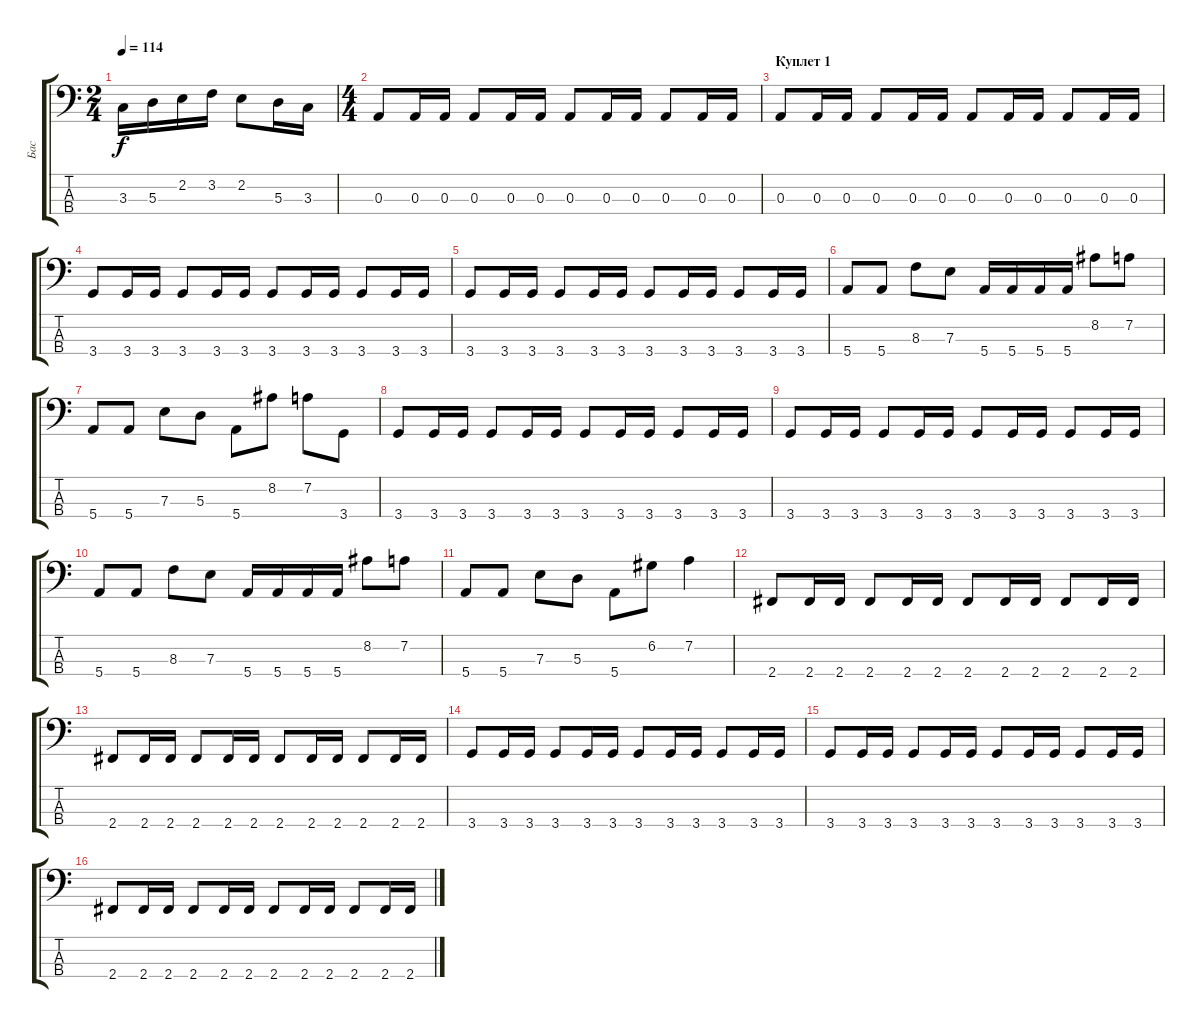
\track ("Бас" "Бас") {instrument electricbassfinger}
\staff {score tabs}
\tuning (G2 D2 A1 E1) {hide}
\ts (2 4)
\tempo 114
\clef f4
\ks c
3.3.16{dy f} 5.3.16 2.2.16 3.2.16 2.2.8 5.3.16 3.3.16 |
\ts (4 4)
0.3.8 0.3.16 0.3.16 0.3.8 0.3.16 0.3.16 0.3.8 0.3.16 0.3.16 0.3.8 0.3.16 0.3.16 |
\section ("" "Куплет 1")
0.3.8 0.3.16 0.3.16 0.3.8 0.3.16 0.3.16 0.3.8 0.3.16 0.3.16 0.3.8 0.3.16 0.3.16 |
3.4.8 3.4.16 3.4.16 3.4.8 3.4.16 3.4.16 3.4.8 3.4.16 3.4.16 3.4.8 3.4.16 3.4.16 |
3.4.8 3.4.16 3.4.16 3.4.8 3.4.16 3.4.16 3.4.8 3.4.16 3.4.16 3.4.8 3.4.16 3.4.16 |
5.4.8 5.4.8 8.3.8 7.3.8 5.4.16 5.4.16 5.4.16 5.4.16 8.2.8 7.2.8 |
5.4.8 5.4.8 7.3.8 5.3.8 5.4.8 8.2.8 7.2.8 3.4.8 |
3.4.8 3.4.16 3.4.16 3.4.8 3.4.16 3.4.16 3.4.8 3.4.16 3.4.16 3.4.8 3.4.16 3.4.16 |
3.4.8 3.4.16 3.4.16 3.4.8 3.4.16 3.4.16 3.4.8 3.4.16 3.4.16 3.4.8 3.4.16 3.4.16 |
5.4.8 5.4.8 8.3.8 7.3.8 5.4.16 5.4.16 5.4.16 5.4.16 8.2.8 7.2.8 |
5.4.8 5.4.8 7.3.8 5.3.8 5.4.8 6.2.8 7.2.4 |
2.4.8 2.4.16 2.4.16 2.4.8 2.4.16 2.4.16 2.4.8 2.4.16 2.4.16 2.4.8 2.4.16 2.4.16 |
2.4.8 2.4.16 2.4.16 2.4.8 2.4.16 2.4.16 2.4.8 2.4.16 2.4.16 2.4.8 2.4.16 2.4.16 |
3.4.8 3.4.16 3.4.16 3.4.8 3.4.16 3.4.16 3.4.8 3.4.16 3.4.16 3.4.8 3.4.16 3.4.16 |
3.4.8 3.4.16 3.4.16 3.4.8 3.4.16 3.4.16 3.4.8 3.4.16 3.4.16 3.4.8 3.4.16 3.4.16 |
2.4.8 2.4.16 2.4.16 2.4.8 2.4.16 2.4.16 2.4.8 2.4.16 2.4.16 2.4.8 2.4.16 2.4.16
